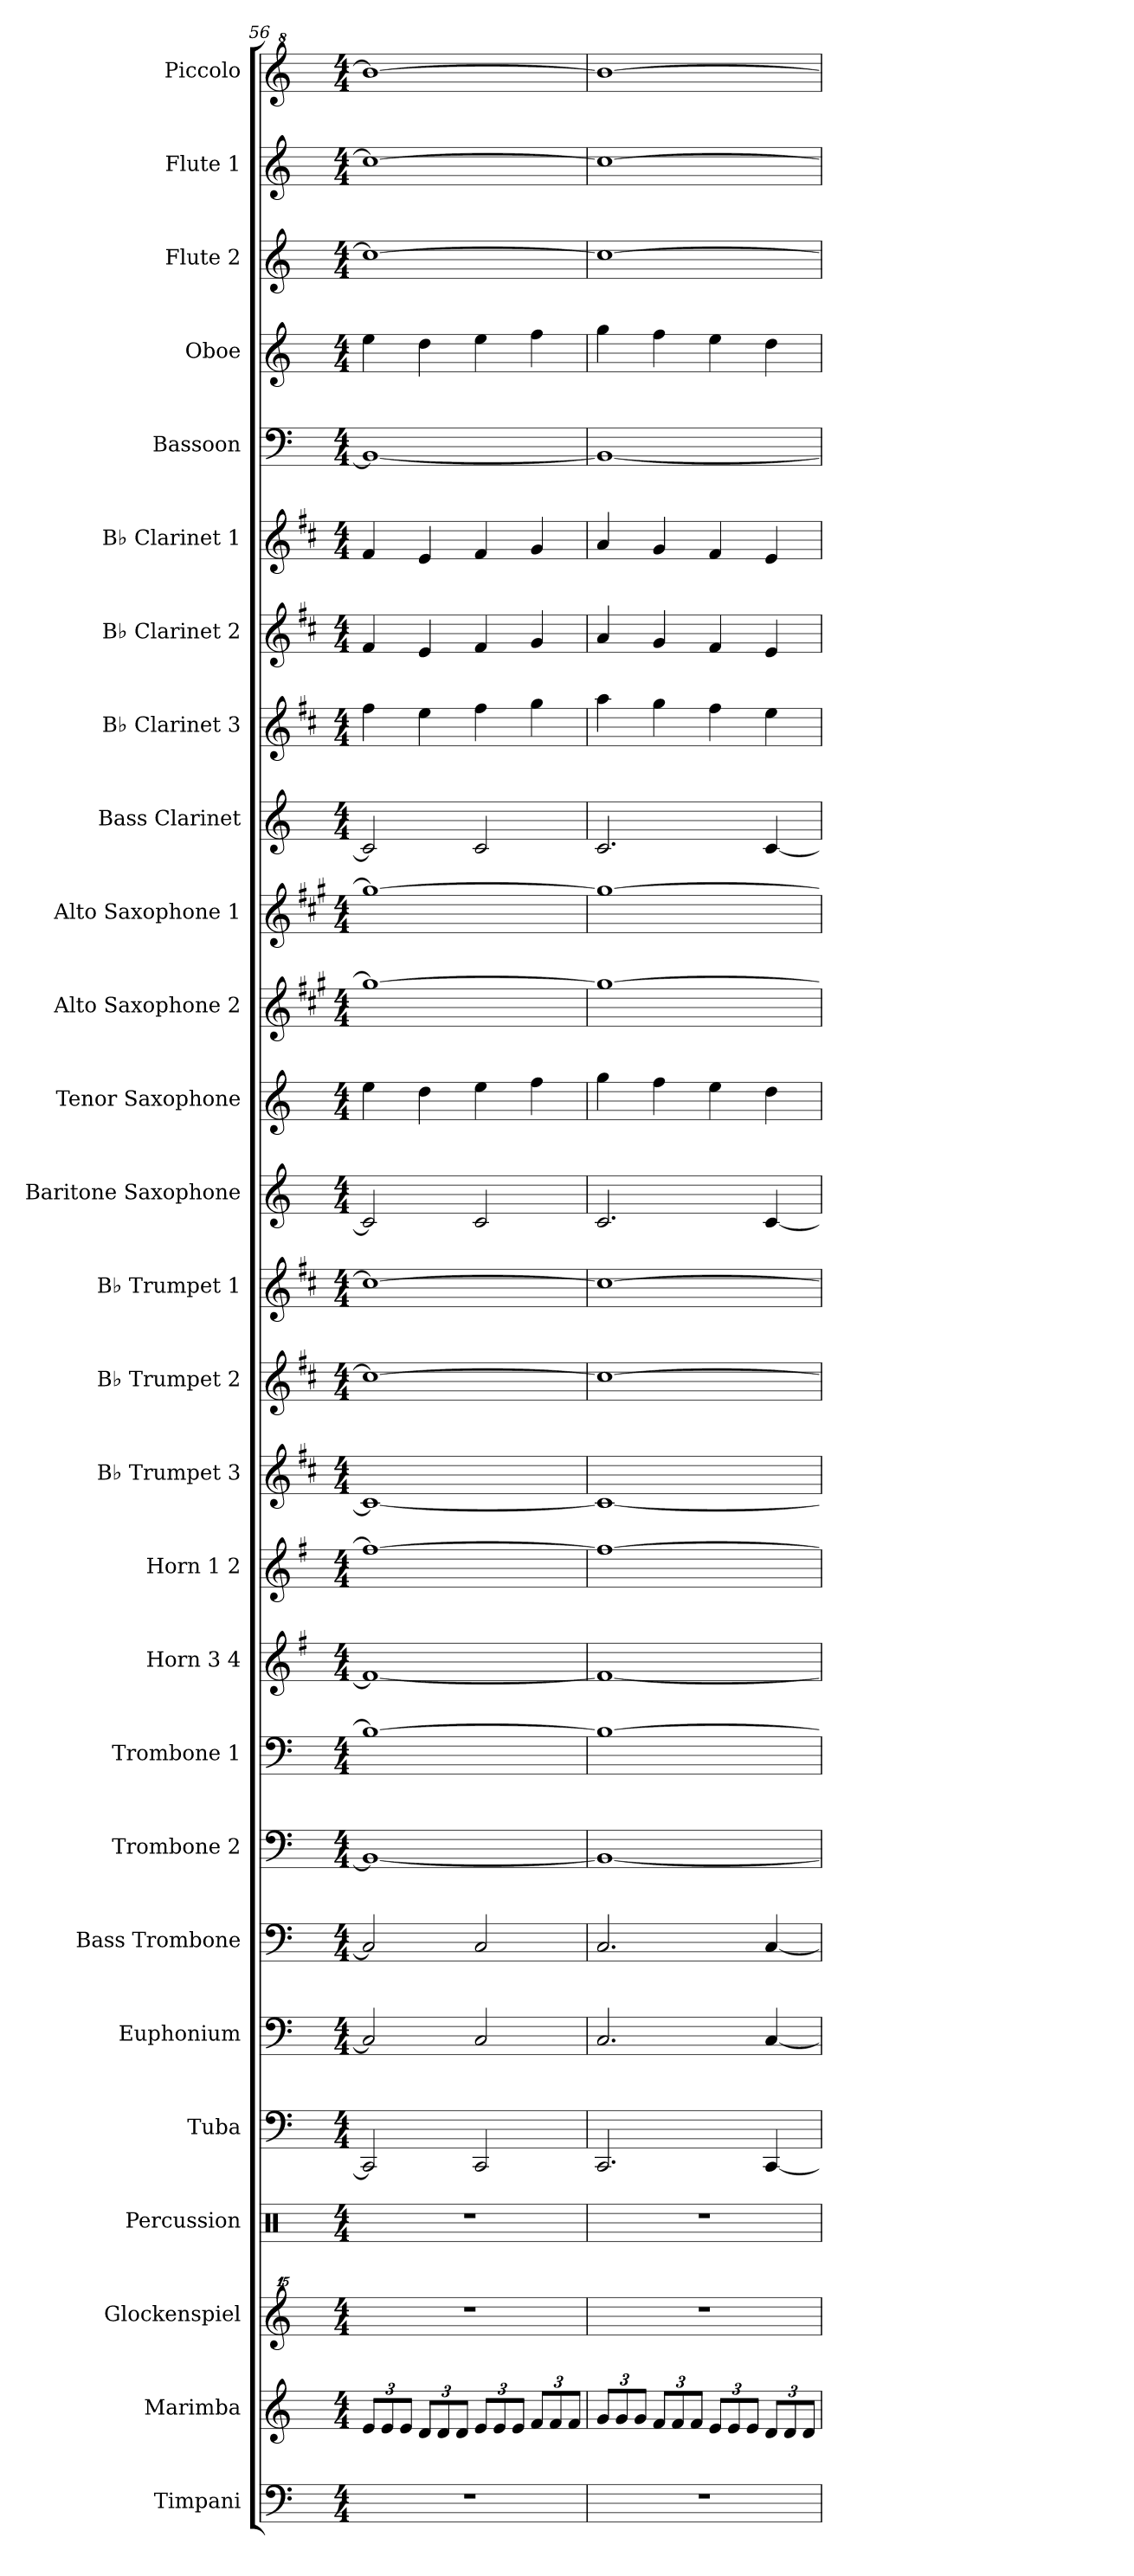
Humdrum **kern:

**kern	**kern	**kern	**kern	**kern	**kern	**kern	**kern	**kern	**kern	**kern	**kern	**kern	**kern	**kern	**kern	**kern	**kern	**kern	**kern	**kern	**kern	**kern	**kern	**kern	**kern	**kern
*part27	*part26	*part25	*part24	*part23	*part22	*part21	*part20	*part19	*part18	*part17	*part16	*part15	*part14	*part13	*part12	*part11	*part10	*part9	*part8	*part7	*part6	*part5	*part4	*part3	*part2	*part1
*staff27	*staff26	*staff25	*staff24	*staff23	*staff22	*staff21	*staff20	*staff19	*staff18	*staff17	*staff16	*staff15	*staff14	*staff13	*staff12	*staff11	*staff10	*staff9	*staff8	*staff7	*staff6	*staff5	*staff4	*staff3	*staff2	*staff1
*I"Timpani	*I"Marimba	*I"Glockenspiel	*I"Percussion	*I"Tuba	*I"Euphonium	*I"Bass Trombone	*I"Trombone 2	*I"Trombone 1	*I"Horn 3 4	*I"Horn 1 2	*I"B♭ Trumpet 3	*I"B♭ Trumpet 2	*I"B♭ Trumpet 1	*I"Baritone Saxophone	*I"Tenor Saxophone	*I"Alto Saxophone 2	*I"Alto Saxophone 1	*I"Bass Clarinet	*I"B♭ Clarinet 3	*I"B♭ Clarinet 2	*I"B♭ Clarinet 1	*I"Bassoon	*I"Oboe	*I"Flute 2	*I"Flute 1	*I"Piccolo
*I'Timp.	*I'Mrm.	*I'Glk.	*I'Perc.	*I'Tu.	*I'Eu.	*I'B. Trb.	*I'Trb. 2	*I'Trb. 1	*I'Hn. 3 4	*I'Hn. 1 2	*I'Tpt. 3	*I'Tpt. 2	*I'Tpt. 1	*I'Bar. Sax.	*I'T. Sax.	*I'A. Sax. 2	*I'A. Sax. 1	*I'B. Cl.	*I'B♭ Cl. 3	*I'B♭ Cl. 2	*I'B♭ Cl. 1	*I'Bsn.	*I'Ob.	*I'Fl. 2	*I'Fl. 1	*I'Picc.
*clefF4	*clefG2	*clefG^^2	*clefX	*clefF4	*clefF4	*clefF4	*clefF4	*clefF4	*clefG2	*clefG2	*clefG2	*clefG2	*clefG2	*clefG2	*clefG2	*clefG2	*clefG2	*clefG2	*clefG2	*clefG2	*clefG2	*clefF4	*clefG2	*clefG2	*clefG2	*clefG^2
*	*	*	*	*	*	*	*	*	*ITrd4c7	*ITrd4c7	*ITrd1c2	*ITrd1c2	*ITrd1c2	*ITrd12c21	*ITrd8c14	*ITrd5c9	*ITrd5c9	*ITrd8c14	*ITrd1c2	*ITrd1c2	*ITrd1c2	*	*	*	*	*ITrd-7c-12
*k[]	*k[]	*k[]	*k[]	*k[]	*k[]	*k[]	*k[]	*k[]	*k[]	*k[]	*k[]	*k[]	*k[]	*k[]	*k[]	*k[]	*k[]	*k[]	*k[]	*k[]	*k[]	*k[]	*k[]	*k[]	*k[]	*k[]
*C:	*C:	*C:	*C:	*C:	*C:	*C:	*C:	*C:	*C:	*C:	*C:	*C:	*C:	*C:	*C:	*C:	*C:	*C:	*C:	*C:	*C:	*C:	*C:	*C:	*C:	*C:
*M4/4	*M4/4	*M4/4	*M4/4	*M4/4	*M4/4	*M4/4	*M4/4	*M4/4	*M4/4	*M4/4	*M4/4	*M4/4	*M4/4	*M4/4	*M4/4	*M4/4	*M4/4	*M4/4	*M4/4	*M4/4	*M4/4	*M4/4	*M4/4	*M4/4	*M4/4	*M4/4
*	*Xbrackettup	*	*	*	*	*	*	*	*	*	*	*	*	*	*	*	*	*	*	*	*	*	*	*	*	*
=56	=56	=56	=56	=56	=56	=56	=56	=56	=56	=56	=56	=56	=56	=56	=56	=56	=56	=56	=56	=56	=56	=56	=56	=56	=56	=56
1r	12e/L	1r	1r	2CC/]	2C/]	2C/]	1BB_	1B_	1B_	1b_	1B_	1b_	1b_	2C/]	4e\	1b_	1b_	2C/]	4ee\	4e/	4e/	1BB_	4ee\	1cc_	1cc_	1bbb_
.	12e/	.	.	.	.	.	.	.	.	.	.	.	.	.	.	.	.	.	.	.	.	.	.	.	.	.
.	12e/J	.	.	.	.	.	.	.	.	.	.	.	.	.	.	.	.	.	.	.	.	.	.	.	.	.
.	12d/L	.	.	.	.	.	.	.	.	.	.	.	.	.	4d\	.	.	.	4dd\	4d/	4d/	.	4dd\	.	.	.
.	12d/	.	.	.	.	.	.	.	.	.	.	.	.	.	.	.	.	.	.	.	.	.	.	.	.	.
.	12d/J	.	.	.	.	.	.	.	.	.	.	.	.	.	.	.	.	.	.	.	.	.	.	.	.	.
.	12e/L	.	.	2CC/	2C/	2C/	.	.	.	.	.	.	.	2C/	4e\	.	.	2C/	4ee\	4e/	4e/	.	4ee\	.	.	.
.	12e/	.	.	.	.	.	.	.	.	.	.	.	.	.	.	.	.	.	.	.	.	.	.	.	.	.
.	12e/J	.	.	.	.	.	.	.	.	.	.	.	.	.	.	.	.	.	.	.	.	.	.	.	.	.
.	12f/L	.	.	.	.	.	.	.	.	.	.	.	.	.	4f\	.	.	.	4ff\	4f/	4f/	.	4ff\	.	.	.
.	12f/	.	.	.	.	.	.	.	.	.	.	.	.	.	.	.	.	.	.	.	.	.	.	.	.	.
.	12f/J	.	.	.	.	.	.	.	.	.	.	.	.	.	.	.	.	.	.	.	.	.	.	.	.	.
=57	=57	=57	=57	=57	=57	=57	=57	=57	=57	=57	=57	=57	=57	=57	=57	=57	=57	=57	=57	=57	=57	=57	=57	=57	=57	=57
1r	12g/L	1r	1r	2.CC/	2.C/	2.C/	1BB_	1B_	1B_	1b_	1B_	1b_	1b_	2.C/	4g\	1b_	1b_	2.C/	4gg\	4g/	4g/	1BB_	4gg\	1cc_	1cc_	1bbb_
.	12g/	.	.	.	.	.	.	.	.	.	.	.	.	.	.	.	.	.	.	.	.	.	.	.	.	.
.	12g/J	.	.	.	.	.	.	.	.	.	.	.	.	.	.	.	.	.	.	.	.	.	.	.	.	.
.	12f/L	.	.	.	.	.	.	.	.	.	.	.	.	.	4f\	.	.	.	4ff\	4f/	4f/	.	4ff\	.	.	.
.	12f/	.	.	.	.	.	.	.	.	.	.	.	.	.	.	.	.	.	.	.	.	.	.	.	.	.
.	12f/J	.	.	.	.	.	.	.	.	.	.	.	.	.	.	.	.	.	.	.	.	.	.	.	.	.
.	12e/L	.	.	.	.	.	.	.	.	.	.	.	.	.	4e\	.	.	.	4ee\	4e/	4e/	.	4ee\	.	.	.
.	12e/	.	.	.	.	.	.	.	.	.	.	.	.	.	.	.	.	.	.	.	.	.	.	.	.	.
.	12e/J	.	.	.	.	.	.	.	.	.	.	.	.	.	.	.	.	.	.	.	.	.	.	.	.	.
.	12d/L	.	.	[4CC/	[4C/	[4C/	.	.	.	.	.	.	.	[4C/	4d\	.	.	[4C/	4dd\	4d/	4d/	.	4dd\	.	.	.
.	12d/	.	.	.	.	.	.	.	.	.	.	.	.	.	.	.	.	.	.	.	.	.	.	.	.	.
.	12d/J	.	.	.	.	.	.	.	.	.	.	.	.	.	.	.	.	.	.	.	.	.	.	.	.	.
=	=	=	=	=	=	=	=	=	=	=	=	=	=	=	=	=	=	=	=	=	=	=	=	=	=	=
*-	*-	*-	*-	*-	*-	*-	*-	*-	*-	*-	*-	*-	*-	*-	*-	*-	*-	*-	*-	*-	*-	*-	*-	*-	*-	*-
